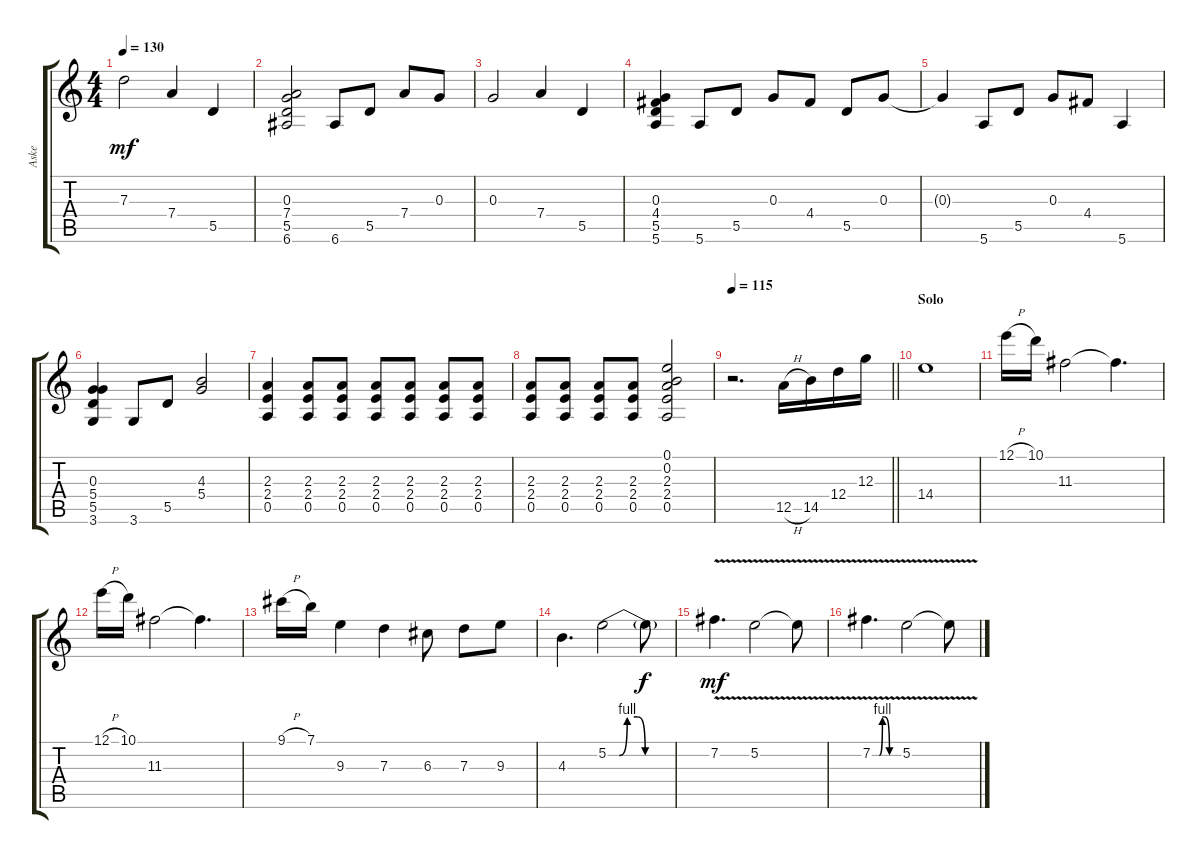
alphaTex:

\track ("Aske" "Aske") {instrument overdrivenguitar}
\staff {score tabs}
\tuning (E4 B3 G3 D3 A2 E2) {hide}
\ts (4 4)
\tempo 130
\clef g2
\ks c
7.3{t}.2{dy mf} 7.4.4 5.5.4 |
(0.3 7.4 5.5 6.6).2 6.6.8 5.5.8 7.4.8 0.3.8 |
0.3.2 7.4.4 5.5.4 |
(0.3 4.4 5.5 5.6).4 5.6.8 5.5.8 0.3.8 4.4.8 5.5.8 0.3.8 |
0.3{t}.4 5.6.8 5.5.8 0.3.8 4.4.8 5.6.4 |
(0.3 5.4 5.5 3.6).4 3.6.8 5.5.8 (4.3 5.4).2 |
(2.3 2.4 0.5).4{instrument overdrivenguitar} (2.3 2.4 0.5).8 (2.3 2.4 0.5).8 (2.3 2.4 0.5).8 (2.3 2.4 0.5).8 (2.3 2.4 0.5).8 (2.3 2.4 0.5).8 |
(2.3 2.4 0.5).8 (2.3 2.4 0.5).8 (2.3 2.4 0.5).8 (2.3 2.4 0.5).8 (0.1 0.2 2.3 2.4 0.5).2 |
\tempo 115
\barLineRight lightlight
r.2{d} 12.5{h}.16 14.5.16 12.4.16 12.3.16 |
\section ("" "Solo")
14.4.1 |
12.1{h}.16 10.1.16 11.3.2 11.3{t}.4{d} |
12.1{h}.16 10.1.16 11.3.2 11.3{t}.4{d} |
9.1{h}.16 7.1.16 9.3.4 7.3.4 6.3.8 7.3.8 9.3.8 |
4.3.4{d} 5.2{be (custom 0 0 7 0 10 0 17 4 26 4 33 0 60 0)}.2 5.2{t}.8{dy f} |
7.2{v}.4{d dy mf} 5.2{v}.2 5.2{t}.8 |
7.2{be (custom 0 0 16 0 23 4 28 4 39 0 60 0) v}.4{d} 5.2{v}.2 5.2{t}.8
